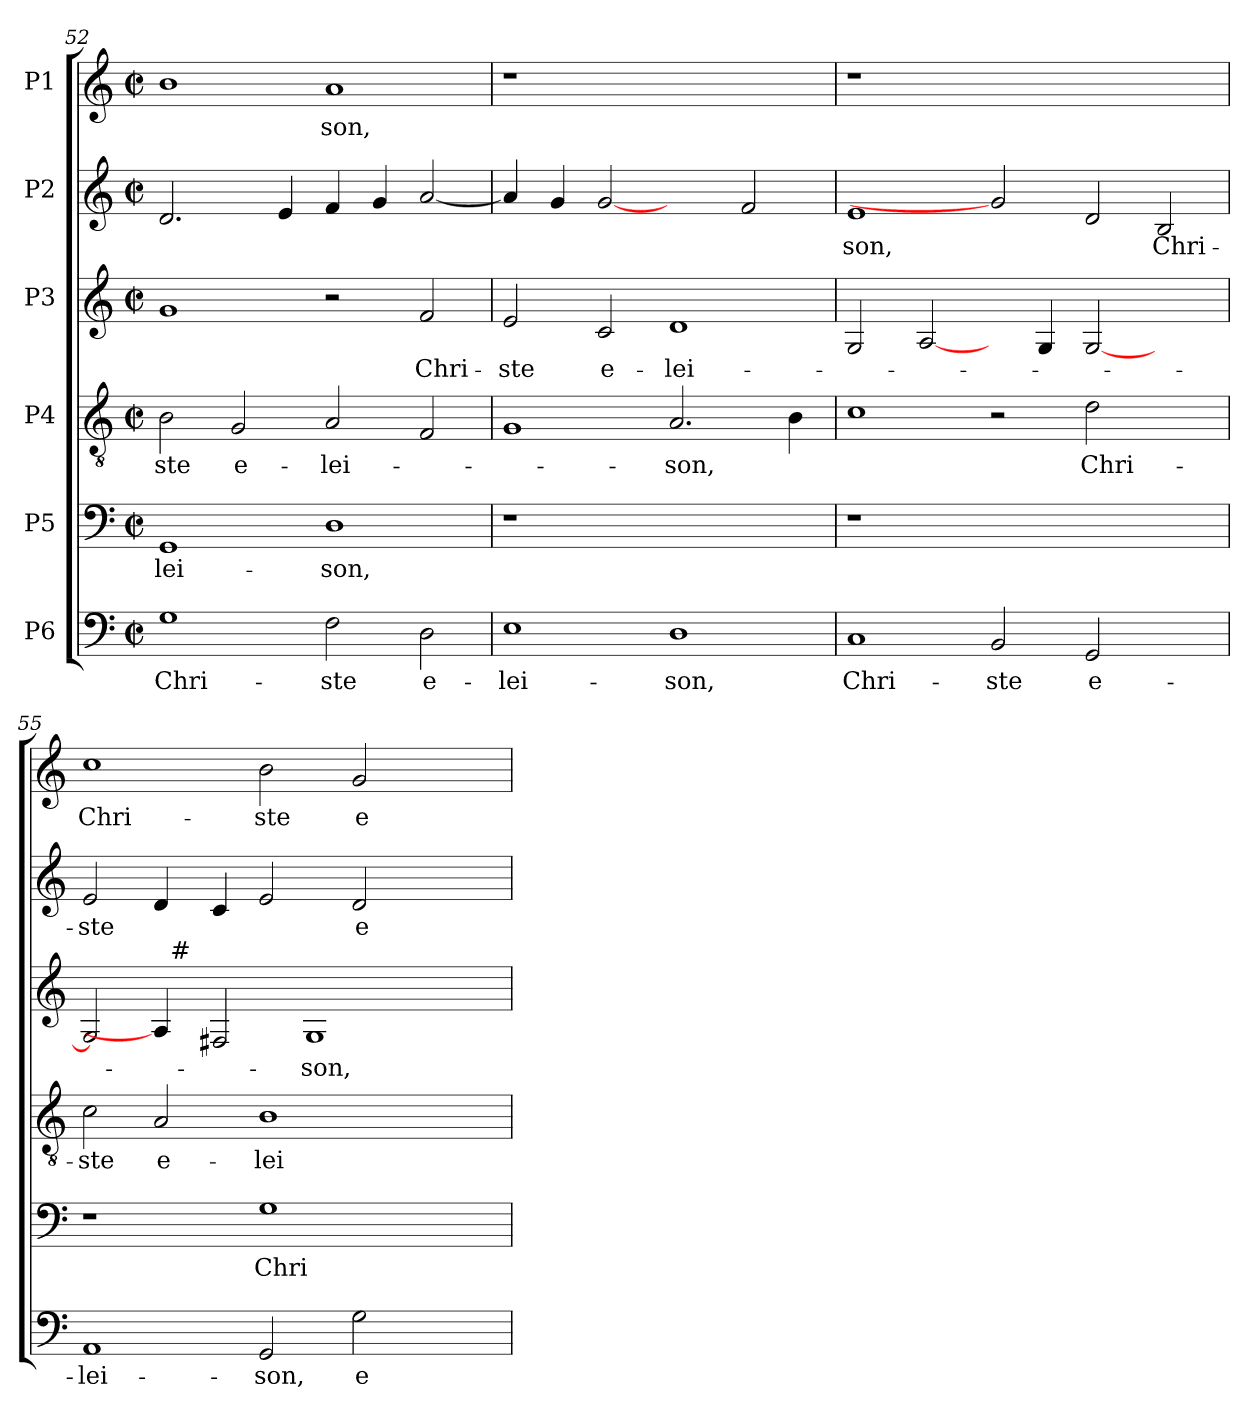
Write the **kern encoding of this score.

**kern	**text	**kern	**text	**kern	**text	**kern	**text	**kern	**text	**kern	**text
*part6	*part6	*part5	*part5	*part4	*part4	*part3	*part3	*part2	*part2	*part1	*part1
*staff6	*staff6	*staff5	*staff5	*staff4	*staff4	*staff3	*staff3	*staff2	*staff2	*staff1	*staff1
*I"P6	*	*I"P5	*	*I"P4	*	*I"P3	*	*I"P2	*	*I"P1	*
!!LO:PB:g=z
*clefF4	*	*clefF4	*	*clefGv2	*	*clefG2	*	*clefG2	*	*clefG2	*
*	*	*	*	*ITrd7c12	*	*	*	*	*	*	*
*k[]	*	*k[]	*	*k[]	*	*k[]	*	*k[]	*	*k[]	*
*C:	*	*C:	*	*C:	*	*C:	*	*C:	*	*C:	*
*M2/2	*	*M2/2	*	*M2/2	*	*M2/2	*	*M2/2	*	*M2/2	*
*met(c|)	*	*met(c|)	*	*met(c|)	*	*met(c|)	*	*met(c|)	*	*met(c|)	*
=52	=52	=52	=52	=52	=52	=52	=52	=52	=52	=52	=52
!	!LO:LY:b:color=#000000	!	!	!	!	!	!	!	!	!	!
!	!	!	!LO:LY:b:color=#000000	!	!	!	!	!	!	!	!
!	!	!	!	!	!LO:LY:b:color=#000000	!	!	!	!	!	!
1Gi	Chri-	1GGi	-lei-	2BBi\	-ste	1gi	.	2.di/	.	1bi	.
!	!	!	!	!	!LO:LY:b:color=#000000	!	!	!	!	!	!
.	.	.	.	2GGi/	e-	.	.	.	.	.	.
.	.	.	.	.	.	.	.	4ei/	.	.	.
!	!LO:LY:b:color=#000000	!	!	!	!	!	!	!	!	!	!
!	!	!	!LO:LY:b:color=#000000	!	!	!	!	!	!	!	!
!	!	!	!	!	!LO:LY:b:color=#000000	!	!	!	!	!	!
!	!	!	!	!	!	!	!	!	!	!	!LO:LY:b:color=#000000
2Fi\	-ste	1Di	-son,	2AAi/	-lei-	2r	.	4fi/	.	1ai	-son,
.	.	.	.	.	.	.	.	4gi/	.	.	.
!	!LO:LY:b:color=#000000	!	!	!	!	!	!	!	!	!	!
!	!	!	!	!	!	!	!LO:LY:b:color=#000000	!	!	!	!
2Di\	e-	.	.	2FFi/	.	2fi/	Chri-	[2ai/	.	.	.
=53	=53	=53	=53	=53	=53	=53	=53	=53	=53	=53	=53
!	!LO:LY:b:color=#000000	!LO:N:vis=1	!	!	!	!	!	!	!	!	!
!	!	!	!	!	!	!	!LO:LY:b:color=#000000	!	!	!LO:N:vis=1	!
1Ei	-lei-	1r	.	1GGi	.	2ei/	-ste	4ai/]	.	1r	.
.	.	.	.	.	.	.	.	4gi/	.	.	.
!	!	!	!	!	!	!	!LO:LY:b:color=#000000	!	!	!	!
.	.	.	.	.	.	2ci/	e-	[2gi	.	.	.
!	!LO:LY:b:color=#000000	!	!	!	!	!	!	!	!	!	!
!	!	!	!	!	!LO:LY:b:color=#000000	!	!	!	!	!	!
!	!	!	!	!	!	!	!LO:LY:b:color=#000000	!	!	!	!
1Di	-son,	1ryy	.	2.AAi/	-son,	1di	-lei-	2ryy	.	1ryy	.
.	.	.	.	.	.	.	.	2fi/	.	.	.
.	.	.	.	4BBi\	.	.	.	.	.	.	.
=54	=54	=54	=54	=54	=54	=54	=54	=54	=54	=54	=54
!	!LO:LY:b:color=#000000	!LO:N:vis=1	!	!	!	!	!	!	!	!	!
!	!	!	!	!	!	!	!	!	!LO:LY:b:color=#000000	!LO:N:vis=1	!
1Ci	Chri-	1r	.	1Ci	.	2Gi/	.	1ei	-son,	1r	.
.	.	.	.	.	.	[2Ai/	.	.	.	.	.
!	!LO:LY:b:color=#000000	!	!	!	!	!	!	!	!	!	!
2BBi/	-ste	1.ryy	.	2r	.	4ryy	.	2gi]	.	1.ryy	.
.	.	.	.	.	.	4Gi/	.	.	.	.	.
!	!LO:LY:b:color=#000000	!	!	!	!	!	!	!	!	!	!
!	!	!	!	!	!LO:LY:b:color=#000000	!	!	!	!	!	!
2GGi/	e-	.	.	2Di\	Chri-	[2Gi/	.	2di/	.	.	.
!	!	!	!	!	!	!	!	!	!LO:LY:b:color=#000000	!	!
2ryy	.	.	.	2ryy	.	2ryy	.	2Bi/	Chri-	.	.
=55	=55	=55	=55	=55	=55	=55	=55	=55	=55	=55	=55
!	!LO:LY:b:color=#000000	!	!	!	!	!	!	!	!	!	!
!	!	!	!	!	!LO:LY:b:color=#000000	!	!	!	!	!	!
!	!	!	!	!	!	!	!	!	!LO:LY:b:color=#000000	!	!
!	!	!	!	!	!	!	!	!	!	!	!LO:LY:b:color=#000000
*	*	*	*	*	*	*^	*	*	*	*	*
1AAi	-lei-	1r	.	2Ci\	-ste	2Gi/]	2ryy	.	2ei/	-ste	1cci	Chri-
!	!	!	!	!	!LO:LY:b:color=#000000	!	!	!	!	!	!	!
.	.	.	.	2AAi/	e-	4Ai/]	32ryy	.	4di/	.	.	.
.	.	.	.	.	.	.	256ryy	.	.	.	.	.
!	!	!	!	!	!	!	!LO:TX:a:t=#	!	!	!	!	!
.	.	.	.	.	.	.	1ryy	.	.	.	.	.
.	.	.	.	.	.	2F#i/	.	.	4ci/	.	.	.
!	!LO:LY:b:color=#000000	!	!	!	!	!	!	!	!	!	!	!
!	!	!	!LO:LY:b:color=#000000	!	!	!	!	!	!	!	!	!
!	!	!	!	!	!LO:LY:b:color=#000000	!	!	!	!	!	!	!
!	!	!	!	!	!	!	!	!	!	!	!	!LO:LY:b:color=#000000
2GGi/	-son,	1Gi	Chri-	1BBi	-lei-	.	.	.	2ei/	.	2bi\	-ste
!	!	!	!	!	!	!	!	!LO:LY:b:color=#000000	!	!	!	!
.	.	.	.	.	.	1Gi	.	-son,	.	.	.	.
!	!LO:LY:b:color=#000000	!	!	!	!	!	!	!	!	!	!	!
!	!	!	!	!	!	!	!	!	!	!LO:LY:b:color=#000000	!	!
!	!	!	!	!	!	!	!	!	!	!	!	!LO:LY:b:color=#000000
2Gi\	e-	.	.	.	.	.	.	.	2di/	e-	2gi/	e-
.	.	.	.	.	.	.	2ryy	.	.	.	.	.
4ryy	.	4ryy	.	4ryy	.	.	.	.	4ryy	.	4ryy	.
.	.	.	.	.	.	.	8ryy	.	.	.	.	.
.	.	.	.	.	.	.	16ryy	.	.	.	.	.
.	.	.	.	.	.	.	64..ryy	.	.	.	.	.
*	*	*	*	*	*	*v	*v	*	*	*	*	*
=	=	=	=	=	=	=	=	=	=	=	=
*-	*-	*-	*-	*-	*-	*-	*-	*-	*-	*-	*-
